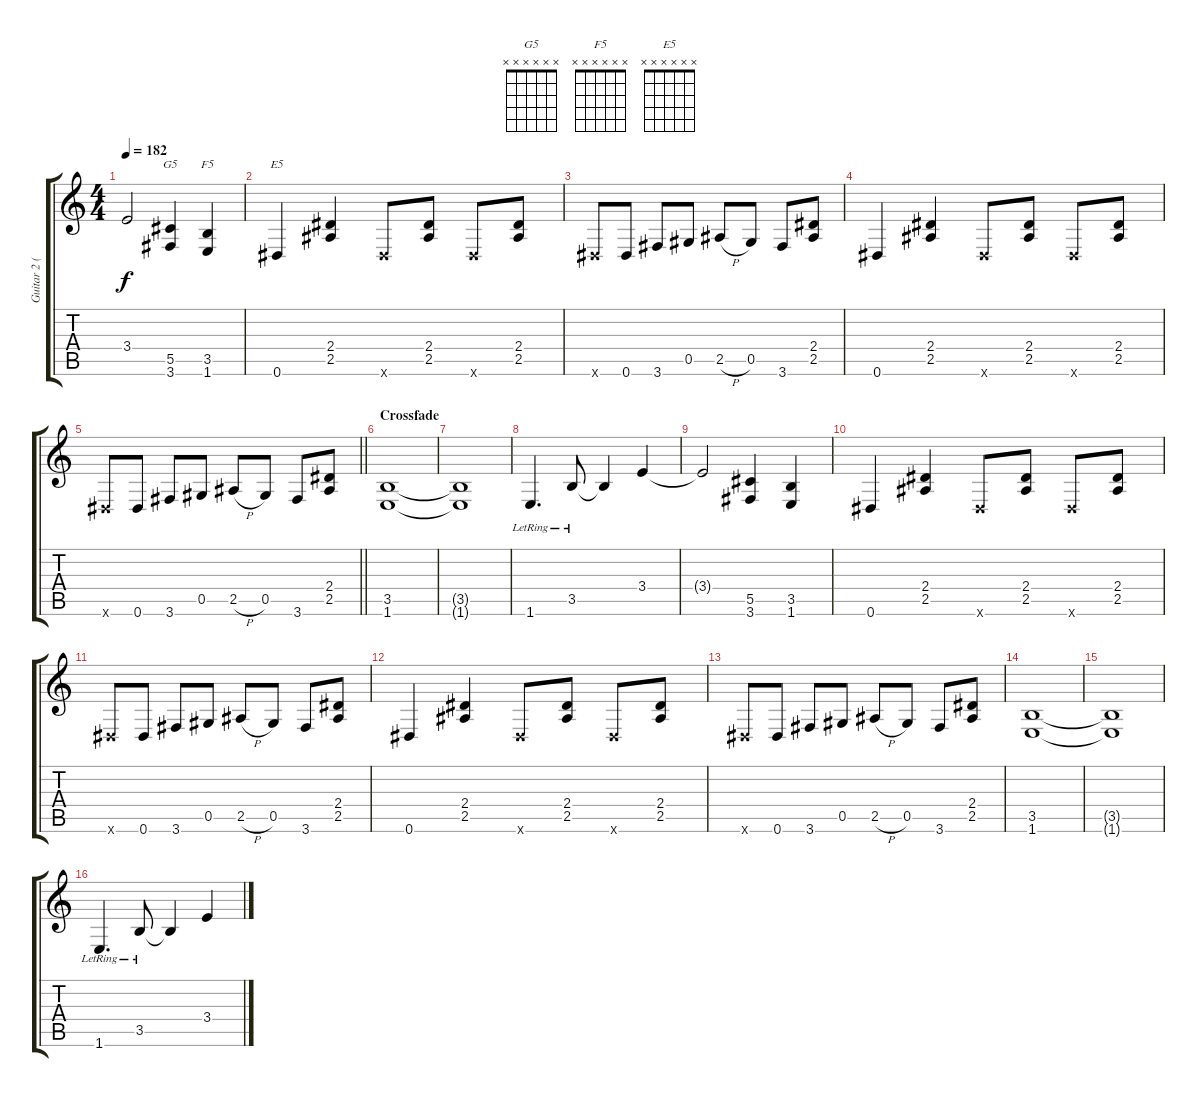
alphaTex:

\track ("Guitar 2 (Slash)" "Guitar 2 (") {instrument overdrivenguitar}
\staff {score tabs}
\tuning (Eb4 Bb3 Gb3 Db3 Ab2 Eb2) {hide}
\chord ("G5" x x x x x x)
\chord ("F5" x x x x x x)
\chord ("E5" x x x x x x)
\ts (4 4)
\tempo 182
\clef g2
\ks c
3.4{t}.2{dy f} (5.5 3.6).4{ch "G5"} (3.5 1.6).4{ch "F5"} |
0.6.4{ch "E5"} (2.4 2.5).4 0.6{x}.8 (2.4 2.5).8 0.6{x}.8 (2.4 2.5).8 |
0.6{x}.8 0.6.8 3.6.8 0.5.8 2.5{h}.8 0.5.8 3.6.8 (2.4 2.5).8 |
0.6.4 (2.4 2.5).4 0.6{x}.8 (2.4 2.5).8 0.6{x}.8 (2.4 2.5).8 |
\barLineRight lightlight
0.6{x}.8 0.6.8 3.6.8 0.5.8 2.5{h}.8 0.5.8 3.6.8 (2.4 2.5).8 |
\section ("" "Crossfade")
(3.5 1.6).1{volume 10} |
(3.5{t} 1.6{t}).1 |
1.6{lr}.4{d} 3.5{lr}.8 3.5{t}.4 3.4.4 |
3.4{t}.2 (5.5 3.6).4 (3.5 1.6).4 |
0.6.4{volume 7} (2.4 2.5).4 0.6{x}.8 (2.4 2.5).8 0.6{x}.8 (2.4 2.5).8 |
0.6{x}.8 0.6.8 3.6.8 0.5.8 2.5{h}.8 0.5.8 3.6.8 (2.4 2.5).8 |
0.6.4 (2.4 2.5).4 0.6{x}.8 (2.4 2.5).8 0.6{x}.8 (2.4 2.5).8 |
0.6{x}.8 0.6.8 3.6.8 0.5.8 2.5{h}.8 0.5.8 3.6.8 (2.4 2.5).8 |
(3.5 1.6).1{volume 4} |
(3.5{t} 1.6{t}).1 |
1.6{lr}.4{d} 3.5{lr}.8 3.5{t}.4 3.4.4
